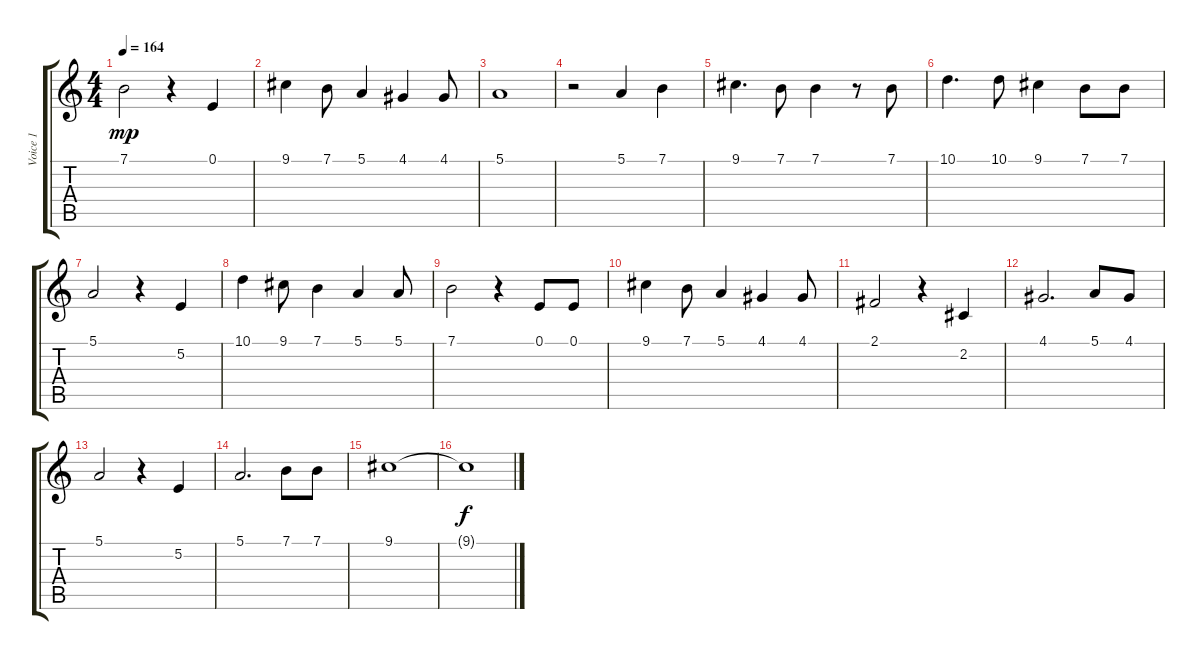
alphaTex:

\track ("Voice 1" "Voice 1") {instrument synthvoice}
\staff {score tabs}
\tuning (E4 B3 G3 D3 A2 E2) {hide}
\ts (4 4)
\tempo 164
\clef g2
\ks c
7.1.2{dy mp} r.4 0.1.4 |
9.1.4 7.1.8 5.1.4 4.1.4 4.1.8 |
5.1.1 |
r.2 5.1.4 7.1.4 |
9.1.4{d} 7.1.8 7.1.4 r.8 7.1.8 |
10.1.4{d} 10.1.8 9.1.4 7.1.8 7.1.8 |
5.1.2 r.4 5.2.4 |
10.1.4 9.1.8 7.1.4 5.1.4 5.1.8 |
7.1.2 r.4 0.1.8 0.1.8 |
9.1.4 7.1.8 5.1.4 4.1.4 4.1.8 |
2.1.2 r.4 2.2.4 |
4.1.2{d} 5.1.8 4.1.8 |
5.1.2 r.4 5.2.4 |
5.1.2{d} 7.1.8 7.1.8 |
9.1.1 |
9.1{t}.1{dy f}
